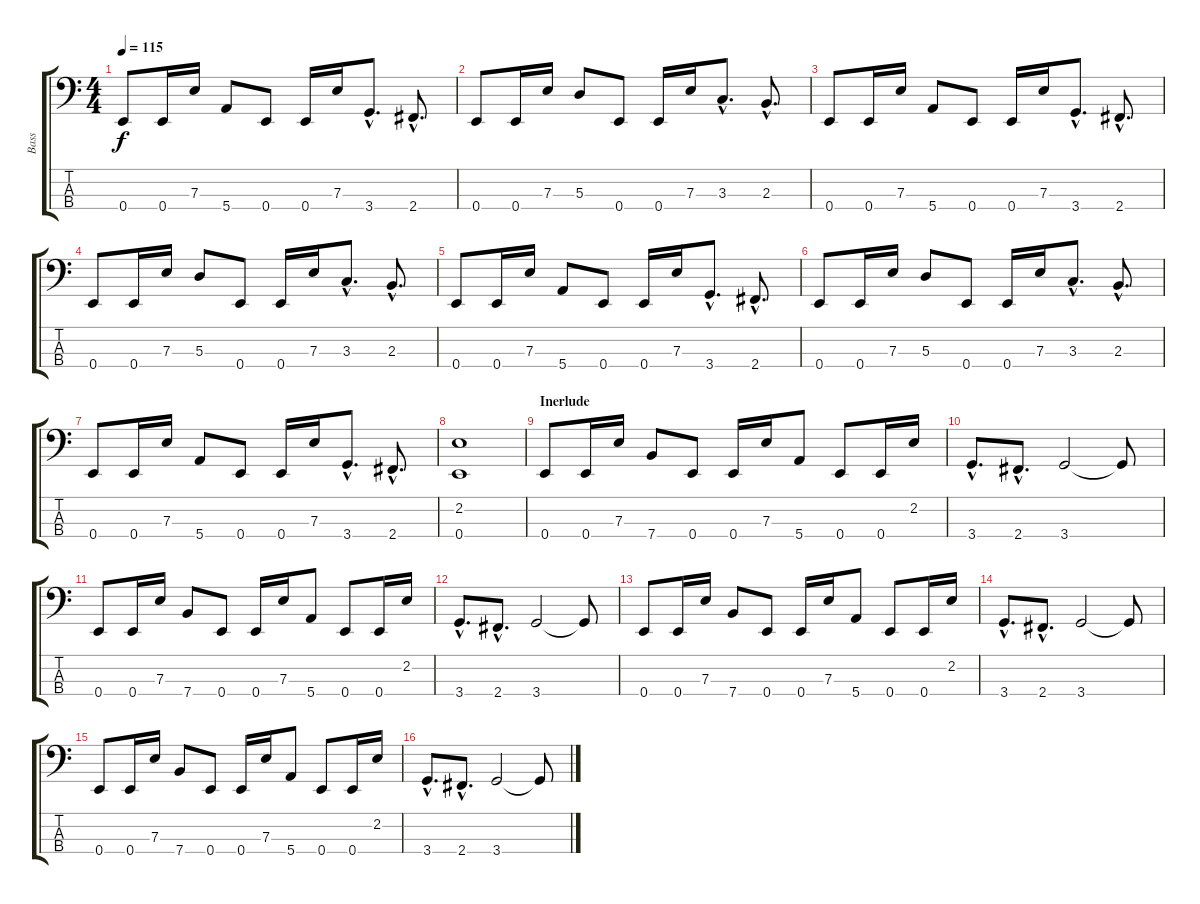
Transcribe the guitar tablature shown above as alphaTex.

\track ("Bass" "Bass") {instrument electricbassfinger}
\staff {score tabs}
\tuning (G2 D2 A1 E1) {hide}
\ts (4 4)
\tempo 115
\clef f4
\ks c
0.4.8{dy f} 0.4.16 7.3.16 5.4.8 0.4.8 0.4.16 7.3.16 3.4{hac}.8{d} 2.4{hac}.8{d} |
0.4.8 0.4.16 7.3.16 5.3.8 0.4.8 0.4.16 7.3.16 3.3{hac}.8{d} 2.3{hac}.8{d} |
0.4.8 0.4.16 7.3.16 5.4.8 0.4.8 0.4.16 7.3.16 3.4{hac}.8{d} 2.4{hac}.8{d} |
0.4.8 0.4.16 7.3.16 5.3.8 0.4.8 0.4.16 7.3.16 3.3{hac}.8{d} 2.3{hac}.8{d} |
0.4.8 0.4.16 7.3.16 5.4.8 0.4.8 0.4.16 7.3.16 3.4{hac}.8{d} 2.4{hac}.8{d} |
0.4.8 0.4.16 7.3.16 5.3.8 0.4.8 0.4.16 7.3.16 3.3{hac}.8{d} 2.3{hac}.8{d} |
0.4.8 0.4.16 7.3.16 5.4.8 0.4.8 0.4.16 7.3.16 3.4{hac}.8{d} 2.4{hac}.8{d} |
(2.2 0.4).1 |
\section ("" "Inerlude")
0.4.8 0.4.16 7.3.16 7.4.8 0.4.8 0.4.16 7.3.16 5.4.8 0.4.8 0.4.16 2.2.16 |
3.4{hac}.8{d} 2.4{hac}.8{d} 3.4.2 3.4{t}.8 |
0.4.8 0.4.16 7.3.16 7.4.8 0.4.8 0.4.16 7.3.16 5.4.8 0.4.8 0.4.16 2.2.16 |
3.4{hac}.8{d} 2.4{hac}.8{d} 3.4.2 3.4{t}.8 |
0.4.8 0.4.16 7.3.16 7.4.8 0.4.8 0.4.16 7.3.16 5.4.8 0.4.8 0.4.16 2.2.16 |
3.4{hac}.8{d} 2.4{hac}.8{d} 3.4.2 3.4{t}.8 |
0.4.8 0.4.16 7.3.16 7.4.8 0.4.8 0.4.16 7.3.16 5.4.8 0.4.8 0.4.16 2.2.16 |
3.4{hac}.8{d} 2.4{hac}.8{d} 3.4.2 3.4{t}.8
